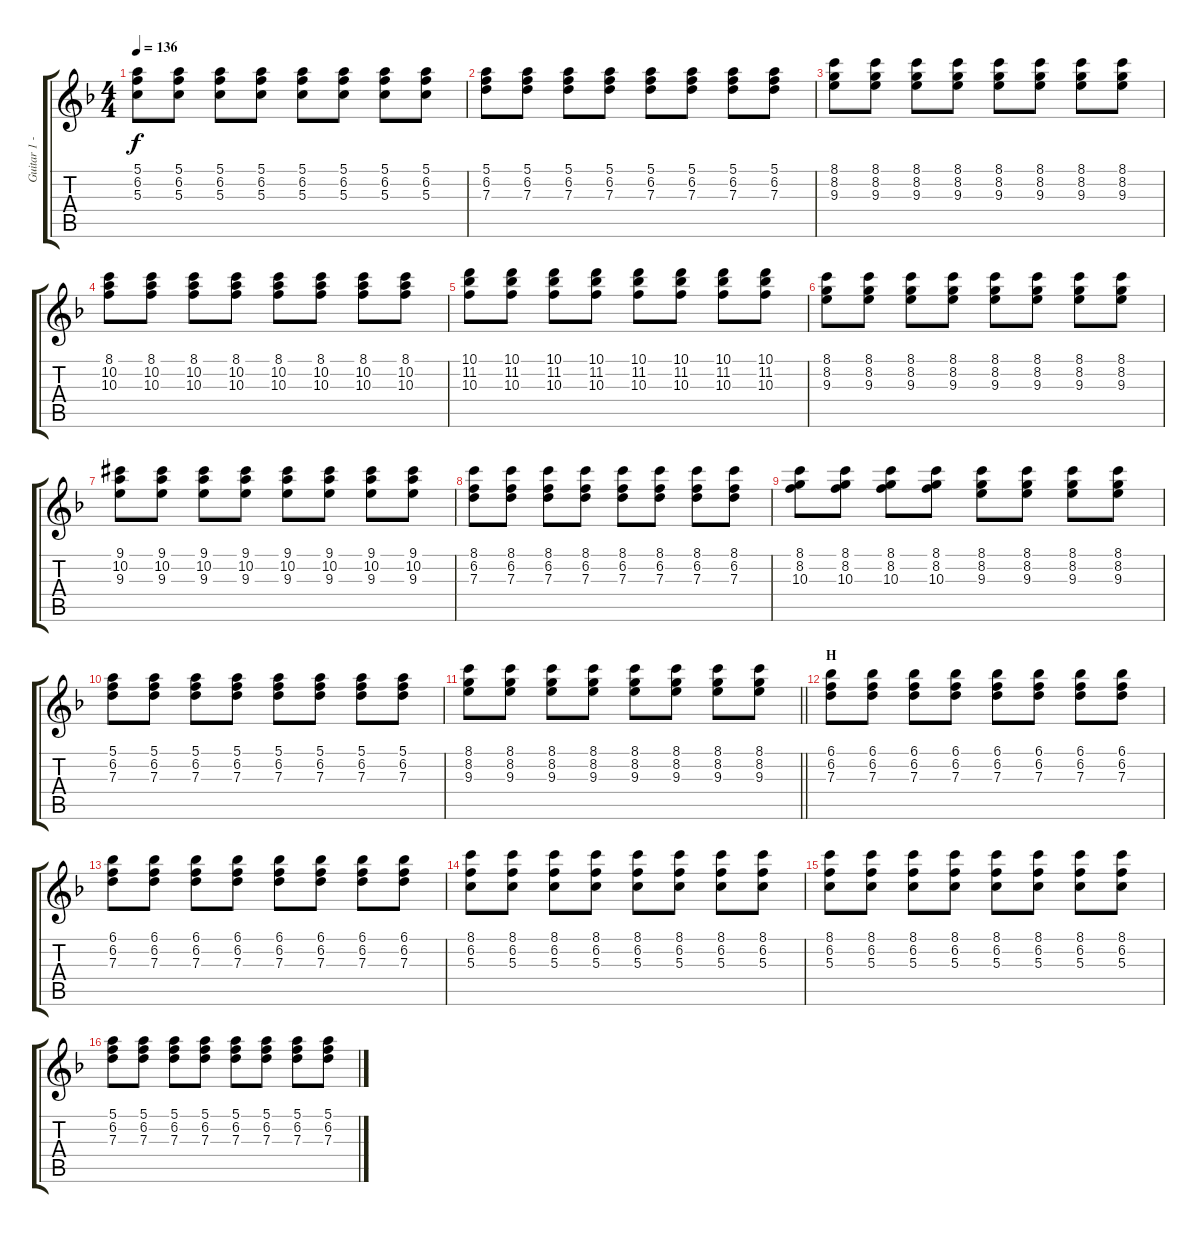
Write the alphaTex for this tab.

\track ("Guitar 1 - Tora" "Guitar 1 -") {instrument distortionguitar}
\staff {score tabs}
\tuning (E4 B3 G3 D3 A2 E2) {hide}
\ts (4 4)
\tempo 136
\clef g2
\ks f
(5.1 6.2 5.3).8{dy f} (5.1 6.2 5.3).8 (5.1 6.2 5.3).8 (5.1 6.2 5.3).8 (5.1 6.2 5.3).8 (5.1 6.2 5.3).8 (5.1 6.2 5.3).8 (5.1 6.2 5.3).8 |
(5.1 6.2 7.3).8 (5.1 6.2 7.3).8 (5.1 6.2 7.3).8 (5.1 6.2 7.3).8 (5.1 6.2 7.3).8 (5.1 6.2 7.3).8 (5.1 6.2 7.3).8 (5.1 6.2 7.3).8 |
(8.1 8.2 9.3).8 (8.1 8.2 9.3).8 (8.1 8.2 9.3).8 (8.1 8.2 9.3).8 (8.1 8.2 9.3).8 (8.1 8.2 9.3).8 (8.1 8.2 9.3).8 (8.1 8.2 9.3).8 |
(8.1 10.2 10.3).8 (8.1 10.2 10.3).8 (8.1 10.2 10.3).8 (8.1 10.2 10.3).8 (8.1 10.2 10.3).8 (8.1 10.2 10.3).8 (8.1 10.2 10.3).8 (8.1 10.2 10.3).8 |
(10.1 11.2 10.3).8 (10.1 11.2 10.3).8 (10.1 11.2 10.3).8 (10.1 11.2 10.3).8 (10.1 11.2 10.3).8 (10.1 11.2 10.3).8 (10.1 11.2 10.3).8 (10.1 11.2 10.3).8 |
(8.1 8.2 9.3).8 (8.1 8.2 9.3).8 (8.1 8.2 9.3).8 (8.1 8.2 9.3).8 (8.1 8.2 9.3).8 (8.1 8.2 9.3).8 (8.1 8.2 9.3).8 (8.1 8.2 9.3).8 |
(9.1{acc #} 10.2 9.3).8 (9.1{acc #} 10.2 9.3).8 (9.1{acc #} 10.2 9.3).8 (9.1{acc #} 10.2 9.3).8 (9.1{acc #} 10.2 9.3).8 (9.1{acc #} 10.2 9.3).8 (9.1{acc #} 10.2 9.3).8 (9.1{acc #} 10.2 9.3).8 |
(8.1 6.2 7.3).8 (8.1 6.2 7.3).8 (8.1 6.2 7.3).8 (8.1 6.2 7.3).8 (8.1 6.2 7.3).8 (8.1 6.2 7.3).8 (8.1 6.2 7.3).8 (8.1 6.2 7.3).8 |
(8.1 8.2 10.3).8 (8.1 8.2 10.3).8 (8.1 8.2 10.3).8 (8.1 8.2 10.3).8 (8.1 8.2 9.3).8 (8.1 8.2 9.3).8 (8.1 8.2 9.3).8 (8.1 8.2 9.3).8 |
(5.1 6.2 7.3).8 (5.1 6.2 7.3).8 (5.1 6.2 7.3).8 (5.1 6.2 7.3).8 (5.1 6.2 7.3).8 (5.1 6.2 7.3).8 (5.1 6.2 7.3).8 (5.1 6.2 7.3).8 |
\barLineRight lightlight
(8.1 8.2 9.3).8 (8.1 8.2 9.3).8 (8.1 8.2 9.3).8 (8.1 8.2 9.3).8 (8.1 8.2 9.3).8 (8.1 8.2 9.3).8 (8.1 8.2 9.3).8 (8.1 8.2 9.3).8 |
\section ("" "H")
(6.1 6.2 7.3).8 (6.1 6.2 7.3).8 (6.1 6.2 7.3).8 (6.1 6.2 7.3).8 (6.1 6.2 7.3).8 (6.1 6.2 7.3).8 (6.1 6.2 7.3).8 (6.1 6.2 7.3).8 |
(6.1 6.2 7.3).8 (6.1 6.2 7.3).8 (6.1 6.2 7.3).8 (6.1 6.2 7.3).8 (6.1 6.2 7.3).8 (6.1 6.2 7.3).8 (6.1 6.2 7.3).8 (6.1 6.2 7.3).8 |
(8.1 6.2 5.3).8 (8.1 6.2 5.3).8 (8.1 6.2 5.3).8 (8.1 6.2 5.3).8 (8.1 6.2 5.3).8 (8.1 6.2 5.3).8 (8.1 6.2 5.3).8 (8.1 6.2 5.3).8 |
(8.1 6.2 5.3).8 (8.1 6.2 5.3).8 (8.1 6.2 5.3).8 (8.1 6.2 5.3).8 (8.1 6.2 5.3).8 (8.1 6.2 5.3).8 (8.1 6.2 5.3).8 (8.1 6.2 5.3).8 |
(5.1 6.2 7.3).8 (5.1 6.2 7.3).8 (5.1 6.2 7.3).8 (5.1 6.2 7.3).8 (5.1 6.2 7.3).8 (5.1 6.2 7.3).8 (5.1 6.2 7.3).8 (5.1 6.2 7.3).8
